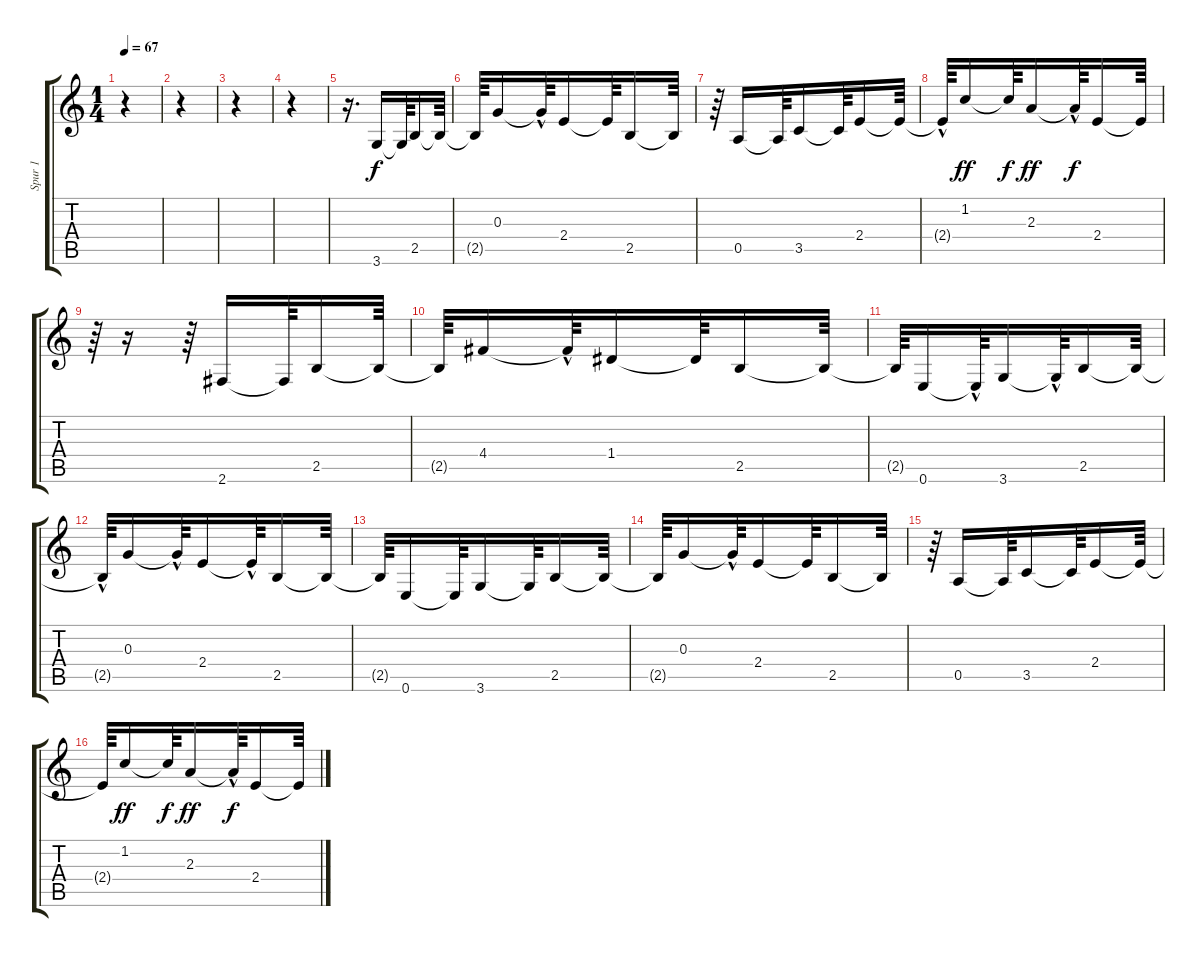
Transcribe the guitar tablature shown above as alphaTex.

\track ("Spur 1" "Spur 1") {instrument acousticguitarnylon}
\staff {score tabs}
\tuning (E4 B3 G3 D3 A2 E2) {hide}
\ts (1 4)
\tempo 67
\clef g2
\ks c
r.4{dy f} |
r.4 |
r.4 |
r.4 |
r.16{d} 3.6.16 3.6{t}.64 2.5.16 2.5{t}.64 |
2.5{t}.64 0.3.16 0.3{hac t}.64 2.4.16 2.4{t}.64 2.5.16 2.5{t}.64 |
r.64 0.5.16 0.5{t}.64 3.5.16 3.5{t}.64 2.4.16 2.4{t}.64 |
2.4{hac t}.64 1.2.16{dy ff} 1.2{t}.64{dy f} 2.3.16{dy ff} 2.3{hac t}.64{dy f} 2.4.16 2.4{t}.64 |
r.64 r.16 r.64 2.6.16 2.6{t}.64 2.5.16 2.5{t}.64 |
2.5{t}.64 4.4.16 4.4{hac t}.64 1.4.16 1.4{t}.64 2.5.16 2.5{t}.64 |
2.5{t}.64 0.6.16 0.6{hac t}.64 3.6.16 3.6{hac t}.64 2.5.16 2.5{t}.64 |
2.5{hac t}.64 0.3.16 0.3{hac t}.64 2.4.16 2.4{hac t}.64 2.5.16 2.5{t}.64 |
2.5{t}.64 0.6.16 0.6{t}.64 3.6.16 3.6{t}.64 2.5.16 2.5{t}.64 |
2.5{t}.64 0.3.16 0.3{hac t}.64 2.4.16 2.4{t}.64 2.5.16 2.5{t}.64 |
r.64 0.5.16 0.5{t}.64 3.5.16 3.5{t}.64 2.4.16 2.4{t}.64 |
2.4{t}.64 1.2.16{dy ff} 1.2{t}.64{dy f} 2.3.16{dy ff} 2.3{hac t}.64{dy f} 2.4.16 2.4{t}.64
